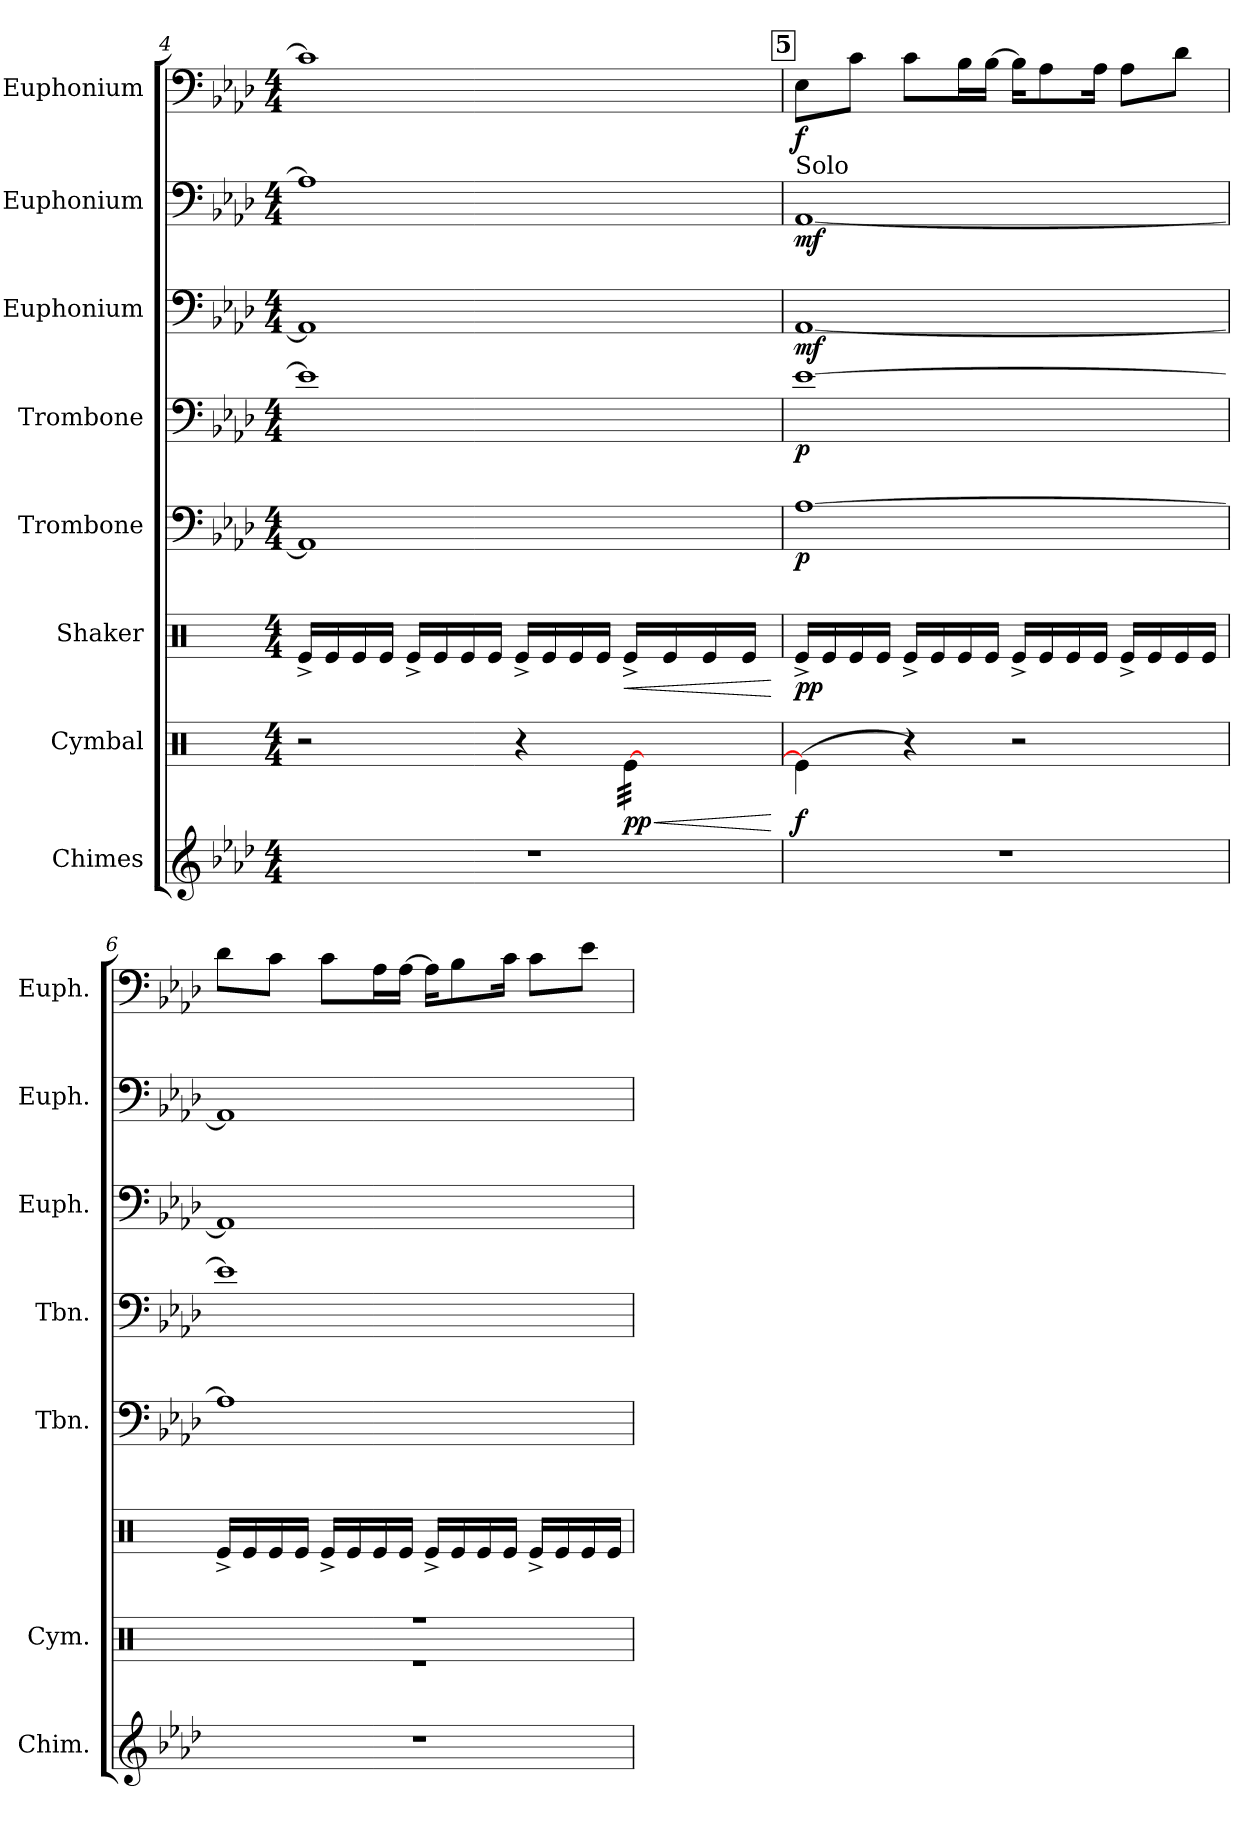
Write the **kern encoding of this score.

**kern	**kern	**dynam	**kern	**dynam	**kern	**dynam	**kern	**dynam	**kern	**dynam	**kern	**dynam	**kern	**dynam
*part8	*part7	*part7	*part6	*part6	*part5	*part5	*part4	*part4	*part3	*part3	*part2	*part2	*part1	*part1
*staff8	*staff7	*staff7	*staff6	*staff6	*staff5	*staff5	*staff4	*staff4	*staff3	*staff3	*staff2	*staff2	*staff1	*staff1
*I"Chimes	*I"Cymbal	*	*I"Shaker	*	*I"Trombone	*	*I"Trombone	*	*I"Euphonium	*	*I"Euphonium	*	*I"Euphonium	*
*I'Chim.	*I'Cym.	*	*	*	*I'Tbn.	*	*I'Tbn.	*	*I'Euph.	*	*I'Euph.	*	*I'Euph.	*
!!LO:PB:g=z
*clefG2	*clefX	*	*clefX	*	*clefF4	*	*clefF4	*	*clefF4	*	*clefF4	*	*clefF4	*
*k[b-e-a-d-]	*k[]	*	*k[]	*	*k[b-e-a-d-]	*	*k[b-e-a-d-]	*	*k[b-e-a-d-]	*	*k[b-e-a-d-]	*	*k[b-e-a-d-]	*
*M4/4	*M4/4	*	*M4/4	*	*M4/4	*	*M4/4	*	*M4/4	*	*M4/4	*	*M4/4	*
=4	=4	=4	=4	=4	=4	=4	=4	=4	=4	=4	=4	=4	=4	=4
*	*^	*	*	*	*	*	*	*	*	*	*	*	*	*
1r	2r	2.ryy	.	16Re^/LL	.	1AA-]	.	1e-]	.	1AA-]	.	1A-]	.	1c]	.
.	.	.	.	16Re/	.	.	.	.	.	.	.	.	.	.	.
.	.	.	.	16Re/	.	.	.	.	.	.	.	.	.	.	.
.	.	.	.	16Re/JJ	.	.	.	.	.	.	.	.	.	.	.
.	.	.	.	16Re^/LL	.	.	.	.	.	.	.	.	.	.	.
.	.	.	.	16Re/	.	.	.	.	.	.	.	.	.	.	.
.	.	.	.	16Re/	.	.	.	.	.	.	.	.	.	.	.
.	.	.	.	16Re/JJ	.	.	.	.	.	.	.	.	.	.	.
.	4r	.	.	16Re^/LL	.	.	.	.	.	.	.	.	.	.	.
.	.	.	.	16Re/	.	.	.	.	.	.	.	.	.	.	.
.	.	.	.	16Re/	.	.	.	.	.	.	.	.	.	.	.
.	.	.	.	16Re/JJ	.	.	.	.	.	.	.	.	.	.	.
!	!	!	!LO:HP:b	!	!LO:HP:b	!	!	!	!	!	!	!	!	!	!
!	!	!	!LO:DY:n=1:b	!	!	!	!	!	!	!	!	!	!	!	!
*	*tremolo	*	*	*	*	*	*	*	*	*	*	*	*	*	*
.	[32Re\LLL	32Re\LLLyy	< pp	16Re^/LL	<	.	.	.	.	.	.	.	.	.	.
.	32Re\	32Re\yy	.	.	.	.	.	.	.	.	.	.	.	.	.
.	32Re\	32Re\yy	.	16Re/	.	.	.	.	.	.	.	.	.	.	.
.	32Re\	32Re\yy	.	.	.	.	.	.	.	.	.	.	.	.	.
.	32Re\	32Re\yy	.	16Re/	.	.	.	.	.	.	.	.	.	.	.
.	32Re\	32Re\yy	.	.	.	.	.	.	.	.	.	.	.	.	.
.	32Re\	32Re\yy	.	16Re/JJ	.	.	.	.	.	.	.	.	.	.	.
.	32Re\JJJ	32Re\JJJyy	.	.	.	.	.	.	.	.	.	.	.	.	.
*	*Xtremolo	*	*	*	*	*	*	*	*	*	*	*	*	*	*
*	*v	*v	*	*	*	*	*	*	*	*	*	*	*	*	*
.	.	[	.	[	.	.	.	.	.	.	.	.	.	.
!!LO:REH:place=s1:a:B:fs=14:t=5
=5	=5	=5	=5	=5	=5	=5	=5	=5	=5	=5	=5	=5	=5	=5
*	*^	*	*	*	*	*	*	*	*	*	*	*	*	*
!	!	!	!	!	!	!	!	!	!	!	!	!	!	!LO:TX:b:t=Solo	!
!	!	!	!LO:DY:b	!	!LO:DY:b	!	!LO:DY:b	!	!LO:DY:b	!	!LO:DY:b	!	!LO:DY:b	!	!LO:DY:b
1r	(>4Re\]	4Re^\yy	f	16Re^/LL	pp	[1A-	p	[1e-	p	[1AA-	mf	[1AA-	mf	8E-\L	f
.	.	.	.	16Re/	.	.	.	.	.	.	.	.	.	.	.
.	.	.	.	16Re/	.	.	.	.	.	.	.	.	.	8c\J	.
.	.	.	.	16Re/JJ	.	.	.	.	.	.	.	.	.	.	.
.	4r)	2.ryy	.	16Re^/LL	.	.	.	.	.	.	.	.	.	8c\L	.
.	.	.	.	16Re/	.	.	.	.	.	.	.	.	.	.	.
.	.	.	.	16Re/	.	.	.	.	.	.	.	.	.	16B-\L	.
.	.	.	.	16Re/JJ	.	.	.	.	.	.	.	.	.	[16B-\JJ	.
.	2r	.	.	16Re^/LL	.	.	.	.	.	.	.	.	.	16B-\KL]	.
.	.	.	.	16Re/	.	.	.	.	.	.	.	.	.	8A-\	.
.	.	.	.	16Re/	.	.	.	.	.	.	.	.	.	.	.
.	.	.	.	16Re/JJ	.	.	.	.	.	.	.	.	.	16A-\Jk	.
.	.	.	.	16Re^/LL	.	.	.	.	.	.	.	.	.	8A-\L	.
.	.	.	.	16Re/	.	.	.	.	.	.	.	.	.	.	.
.	.	.	.	16Re/	.	.	.	.	.	.	.	.	.	8d-\J	.
.	.	.	.	16Re/JJ	.	.	.	.	.	.	.	.	.	.	.
!!LO:PB:g=z
=6	=6	=6	=6	=6	=6	=6	=6	=6	=6	=6	=6	=6	=6	=6	=6
1r	1r	1r	.	16Re^/LL	.	1A-]	.	1e-]	.	1AA-]	.	1AA-]	.	8d-\L	.
.	.	.	.	16Re/	.	.	.	.	.	.	.	.	.	.	.
.	.	.	.	16Re/	.	.	.	.	.	.	.	.	.	8c\J	.
.	.	.	.	16Re/JJ	.	.	.	.	.	.	.	.	.	.	.
.	.	.	.	16Re^/LL	.	.	.	.	.	.	.	.	.	8c\L	.
.	.	.	.	16Re/	.	.	.	.	.	.	.	.	.	.	.
.	.	.	.	16Re/	.	.	.	.	.	.	.	.	.	16A-\L	.
.	.	.	.	16Re/JJ	.	.	.	.	.	.	.	.	.	[16A-\JJ	.
.	.	.	.	16Re^/LL	.	.	.	.	.	.	.	.	.	16A-\KL]	.
.	.	.	.	16Re/	.	.	.	.	.	.	.	.	.	8B-\	.
.	.	.	.	16Re/	.	.	.	.	.	.	.	.	.	.	.
.	.	.	.	16Re/JJ	.	.	.	.	.	.	.	.	.	16c\Jk	.
.	.	.	.	16Re^/LL	.	.	.	.	.	.	.	.	.	8c\L	.
.	.	.	.	16Re/	.	.	.	.	.	.	.	.	.	.	.
.	.	.	.	16Re/	.	.	.	.	.	.	.	.	.	8e-\J	.
.	.	.	.	16Re/JJ	.	.	.	.	.	.	.	.	.	.	.
*	*v	*v	*	*	*	*	*	*	*	*	*	*	*	*	*
=	=	=	=	=	=	=	=	=	=	=	=	=	=	=
*-	*-	*-	*-	*-	*-	*-	*-	*-	*-	*-	*-	*-	*-	*-
